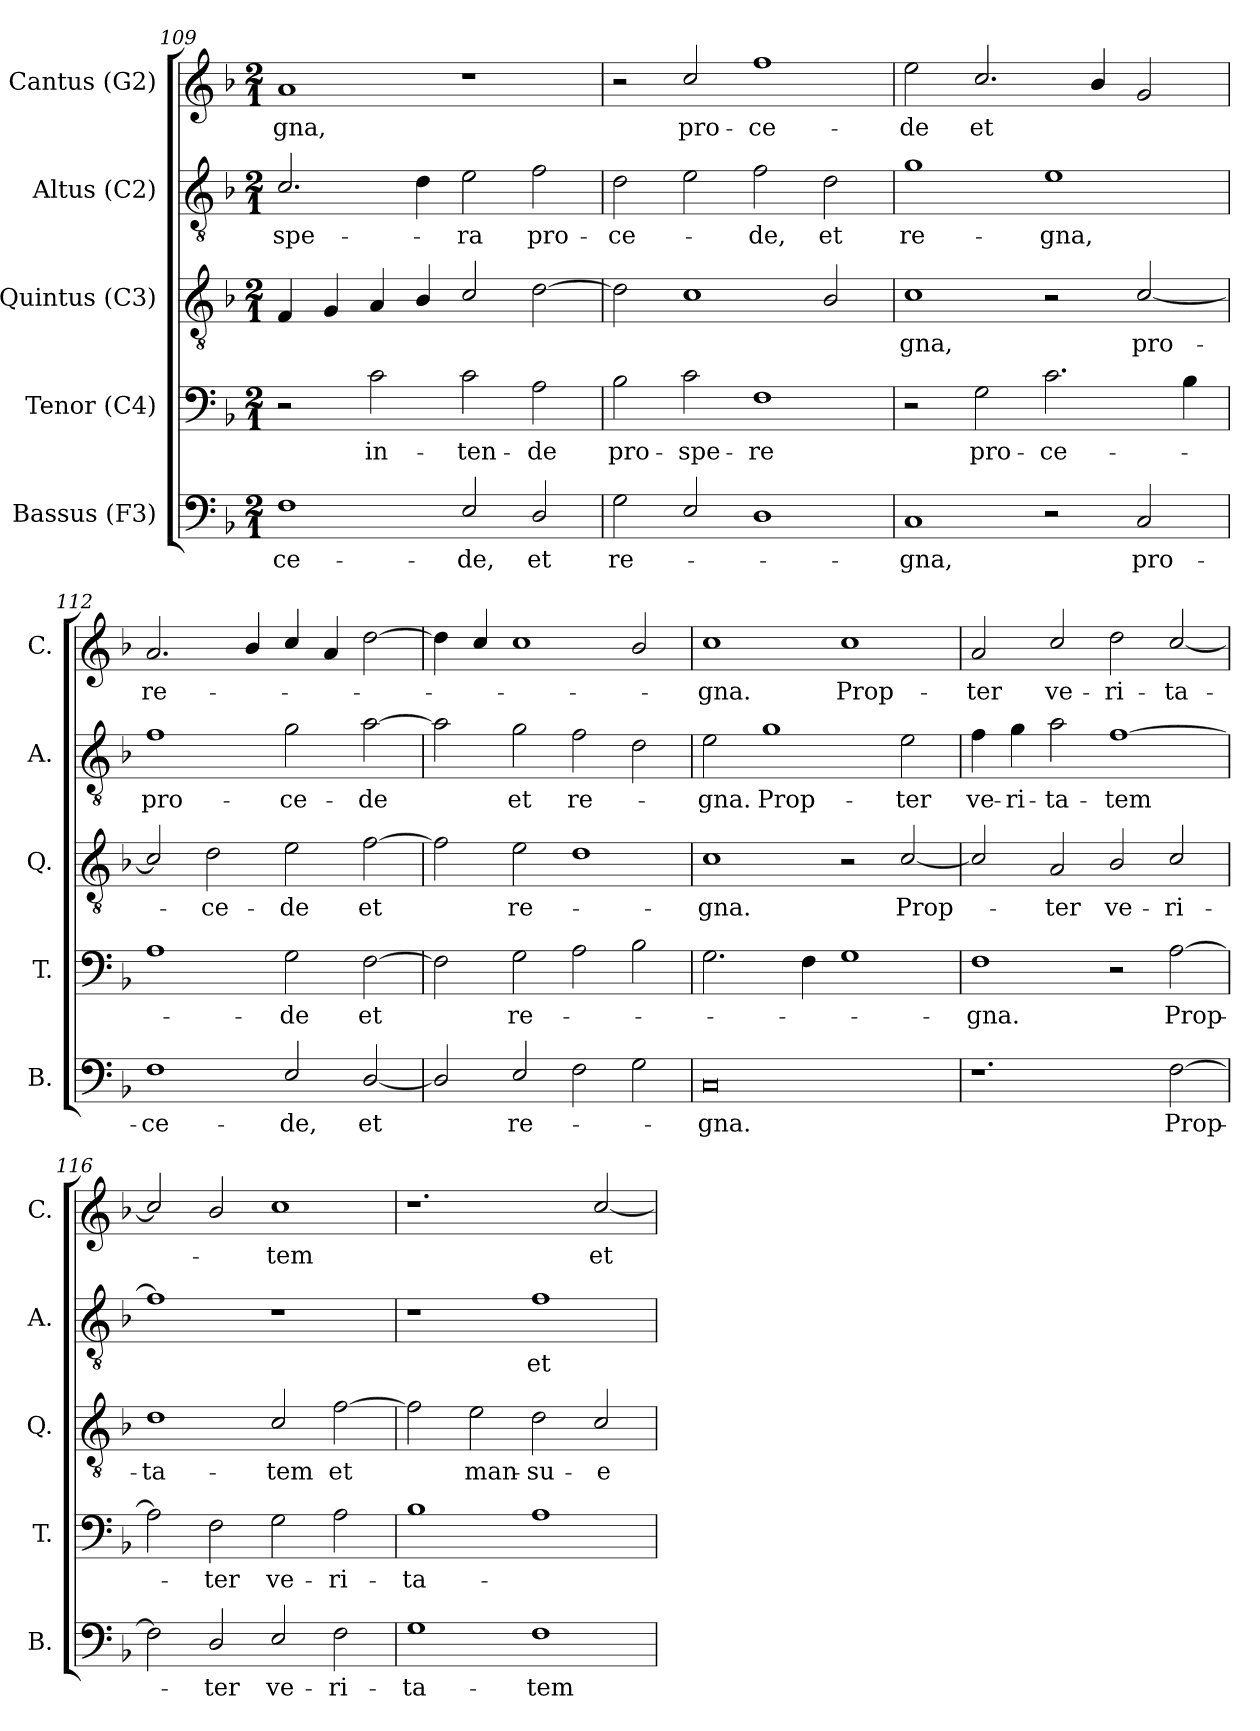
**kern	**text	**kern	**text	**kern	**text	**kern	**text	**kern	**text
*part5	*part5	*part4	*part4	*part3	*part3	*part2	*part2	*part1	*part1
*staff5	*staff5	*staff4	*staff4	*staff3	*staff3	*staff2	*staff2	*staff1	*staff1
*I"Bassus (F3)	*	*I"Tenor (C4)	*	*I"Quintus (C3)	*	*I"Altus (C2)	*	*I"Cantus (G2)	*
*I'B.	*	*I'T.	*	*I'Q.	*	*I'A.	*	*I'C.	*
*clefF4	*	*clefF4	*	*clefGv2	*	*clefGv2	*	*clefG2	*
*	*	*ITrd7c12	*	*ITrd7c12	*	*ITrd7c12	*	*	*
*k[b-]	*	*k[b-]	*	*k[b-]	*	*k[b-]	*	*k[b-]	*
*F:	*	*F:	*	*F:	*	*F:	*	*F:	*
*M2/1	*	*M2/1	*	*M2/1	*	*M2/1	*	*M2/1	*
=109	=109	=109	=109	=109	=109	=109	=109	=109	=109
1F	-ce-	2r	.	4FF/	.	2.C/	-spe-	1a	-gna,
.	.	.	.	4GG/	.	.	.	.	.
.	.	2C\	in-	4AA/	.	.	.	.	.
.	.	.	.	4BB-/	.	4D\	.	.	.
2E/	-de,	2C\	-ten-	2C/	.	2E\	-ra	1r	.
2D/	et	2AA\	-de	[2D\	.	2F\	pro-	.	.
=110	=110	=110	=110	=110	=110	=110	=110	=110	=110
2G\	re-	2BB-\	pro-	2D\]	.	2D\	-ce-	2r	.
2E/	.	2C\	-spe-	1C	.	2E\	.	2cc/	pro-
1D	.	1FF	-re	.	.	2F\	-de,	1ff	-ce-
.	.	.	.	2BB-/	.	2D\	et	.	.
=111	=111	=111	=111	=111	=111	=111	=111	=111	=111
1C	-gna,	2r	.	1C	-gna,	1G	re-	2ee\	-de
.	.	2GG\	pro-	.	.	.	.	2.cc/	et
2r	.	2.C\	-ce-	2r	.	1E	-gna,	.	.
.	.	.	.	.	.	.	.	4b-/	.
2C/	pro-	.	.	[2C/	pro-	.	.	2g/	.
.	.	4BB-\	.	.	.	.	.	.	.
=112	=112	=112	=112	=112	=112	=112	=112	=112	=112
1F	-ce-	1AA	.	2C/]	.	1F	pro-	2.a/	re-
.	.	.	.	2D\	-ce-	.	.	.	.
.	.	.	.	.	.	.	.	4b-/	.
2E/	-de,	2GG\	-de	2E\	-de	2G\	-ce-	4cc/	.
.	.	.	.	.	.	.	.	4a/	.
[2D/	et	[2FF\	et	[2F\	et	[2A\	-de	[2dd\	.
=113	=113	=113	=113	=113	=113	=113	=113	=113	=113
2D/]	.	2FF\]	.	2F\]	.	2A\]	.	4dd\]	.
.	.	.	.	.	.	.	.	4cc/	.
2E/	re-	2GG\	re-	2E\	re-	2G\	et	1cc	.
2F\	.	2AA\	.	1D	.	2F\	re-	.	.
2G\	.	2BB-\	.	.	.	2D\	.	2b-/	.
=114	=114	=114	=114	=114	=114	=114	=114	=114	=114
0C	-gna.	2.GG\	.	1C	-gna.	2E\	-gna.	1cc	-gna.
.	.	.	.	.	.	1G	Prop-	.	.
.	.	4FF\	.	.	.	.	.	.	.
.	.	1GG	.	2r	.	.	.	1cc	Prop-
.	.	.	.	[2C/	Prop-	2E\	-ter	.	.
=115	=115	=115	=115	=115	=115	=115	=115	=115	=115
1.r	.	1FF	-gna.	2C/]	.	4F\	ve-	2a/	-ter
.	.	.	.	.	.	4G\	-ri-	.	.
.	.	.	.	2AA/	-ter	2A\	-ta-	2cc/	ve-
.	.	2r	.	2BB-/	ve-	[1F	-tem	2dd\	-ri-
[2F\	Prop-	[2AA\	Prop-	2C/	-ri-	.	.	[2cc/	-ta-
=116	=116	=116	=116	=116	=116	=116	=116	=116	=116
2F\]	.	2AA\]	.	1D	-ta-	1F]	.	2cc/]	.
2D/	-ter	2FF\	-ter	.	.	.	.	2b-/	.
2E/	ve-	2GG\	ve-	2C/	-tem	1r	.	1cc	-tem
2F\	-ri-	2AA\	-ri-	[2F\	et	.	.	.	.
=117	=117	=117	=117	=117	=117	=117	=117	=117	=117
1G	-ta-	1BB-	-ta-	2F\]	.	1r	.	1.r	.
.	.	.	.	2E\	man-	.	.	.	.
1F	-tem	1AA	.	2D\	-su-	1F	et	.	.
.	.	.	.	2C/	-e-	.	.	[2cc/	et
=	=	=	=	=	=	=	=	=	=
*-	*-	*-	*-	*-	*-	*-	*-	*-	*-
